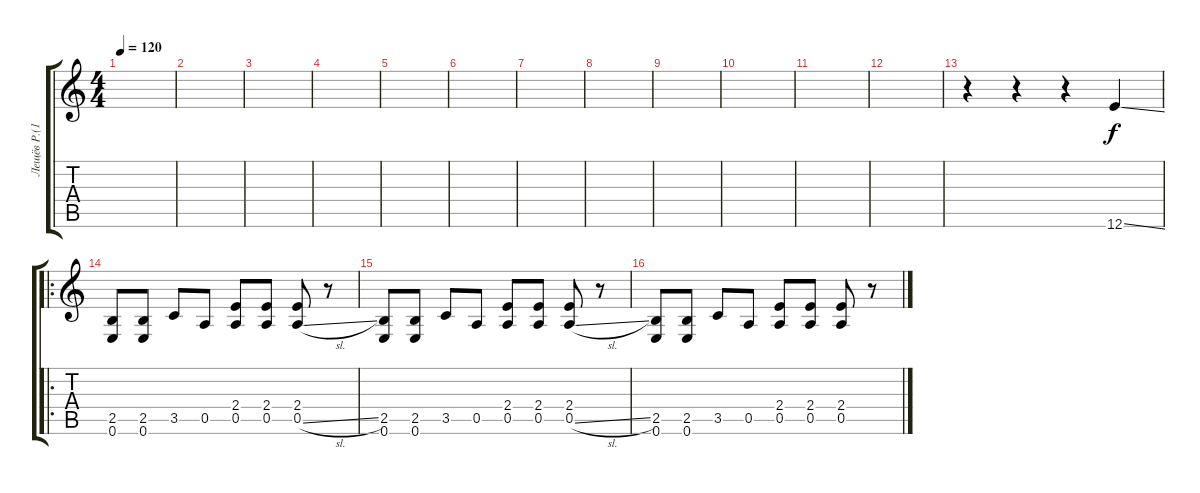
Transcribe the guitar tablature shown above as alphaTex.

\track ("Лещёв Р.(1)" "Лещёв Р.(1") {instrument overdrivenguitar}
\staff {score tabs}
\tuning (E4 B3 G3 D3 A2 E2) {hide}
\ts (4 4)
\tempo 120
\clef g2
\ks c
|
|
|
|
|
|
|
|
|
|
|
|
r.4 r.4 r.4 12.6{ss}.4 |
\ro
(2.5 0.6).8 (2.5 0.6).8 3.5.8 0.5.8 (2.4 0.5).8 (2.4 0.5).8 (2.4 0.5{sl}).8 r.8 |
(2.5 0.6).8 (2.5 0.6).8 3.5.8 0.5.8 (2.4 0.5).8 (2.4 0.5).8 (2.4 0.5{sl}).8 r.8 |
(2.5 0.6).8 (2.5 0.6).8 3.5.8 0.5.8 (2.4 0.5).8 (2.4 0.5).8 (2.4 0.5{sl}).8 r.8
